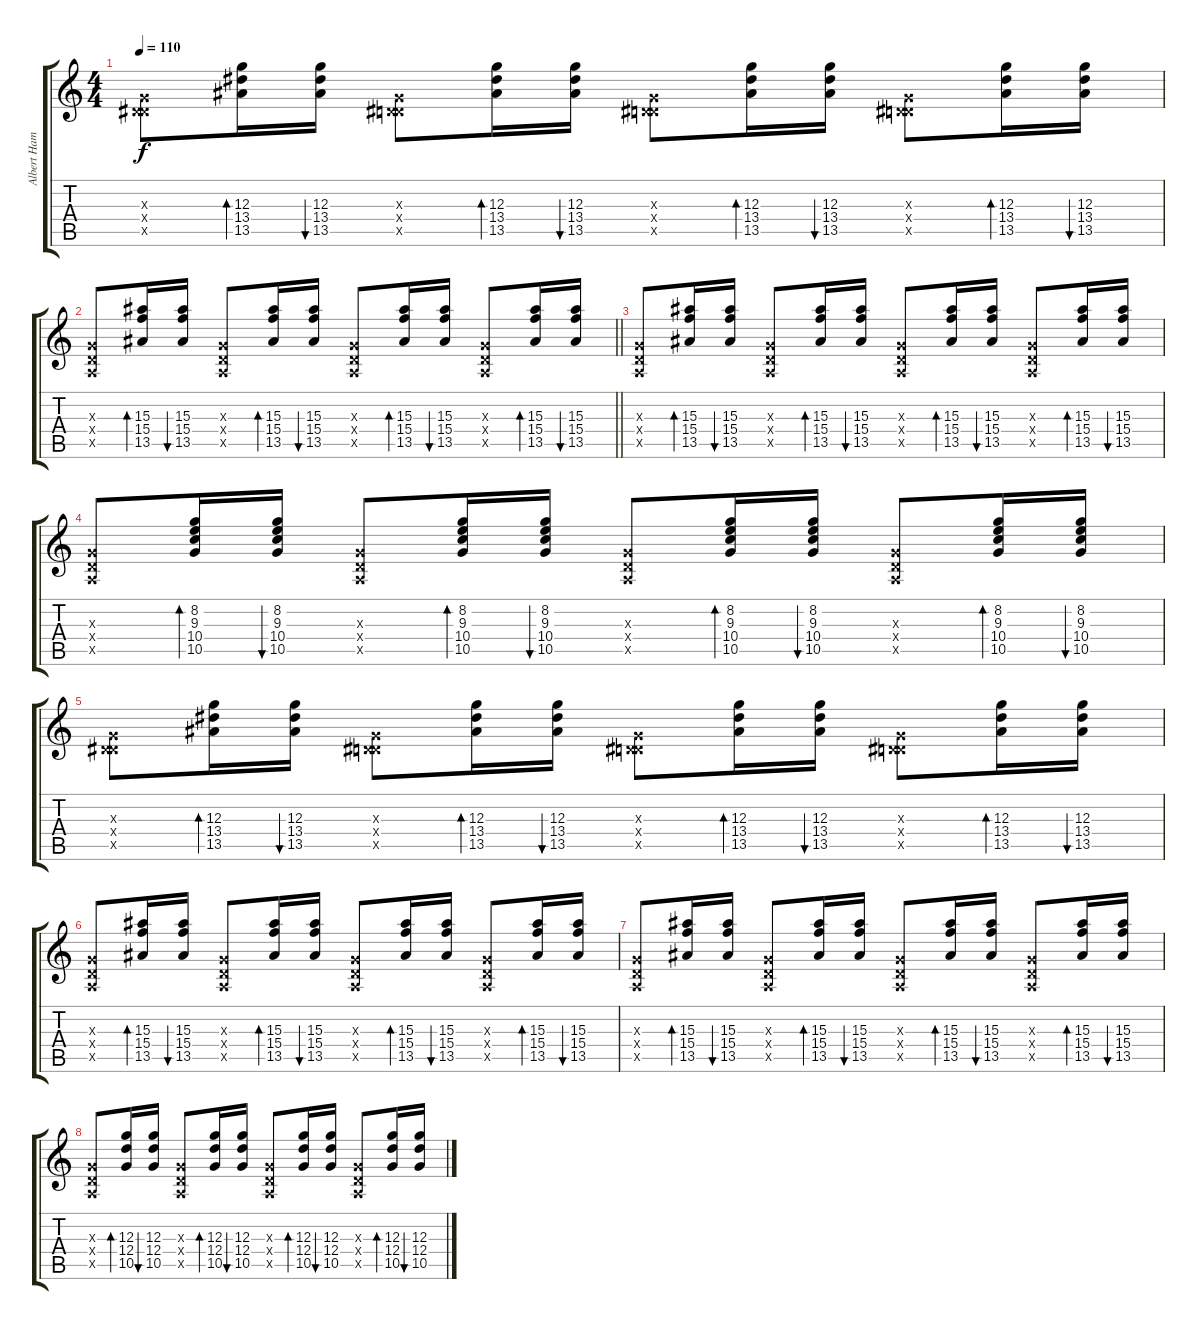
\track ("Albert Hammond Jr." "Albert Ham") {instrument distortionguitar}
\staff {score tabs}
\tuning (E4 B3 G3 D3 A2 E2) {hide}
\ts (4 4)
\tempo 110
\clef g2
\ks c
(0.3{x} 0.4{x} 6.5{x}).8{dy f} (12.3 13.4 13.5).16{bd 60} (12.3 13.4 13.5).16{bu 60} (0.3{x} 0.4{x} 6.5{x}).8 (12.3 13.4 13.5).16{bd 60} (12.3 13.4 13.5).16{bu 60} (0.3{x} 0.4{x} 6.5{x}).8 (12.3 13.4 13.5).16{bd 60} (12.3 13.4 13.5).16{bu 60} (0.3{x} 0.4{x} 6.5{x}).8 (12.3 13.4 13.5).16{bd 60} (12.3 13.4 13.5).16{bu 60} |
\barLineRight lightlight
(0.3{x} 0.4{x} 0.5{x}).8 (15.3 15.4 13.5).16{bd 60} (15.3 15.4 13.5).16{bu 60} (0.3{x} 0.4{x} 0.5{x}).8 (15.3 15.4 13.5).16{bd 60} (15.3 15.4 13.5).16{bu 60} (0.3{x} 0.4{x} 0.5{x}).8 (15.3 15.4 13.5).16{bd 60} (15.3 15.4 13.5).16{bu 60} (0.3{x} 0.4{x} 0.5{x}).8 (15.3 15.4 13.5).16{bd 60} (15.3 15.4 13.5).16{bu 480} |
(0.3{x} 0.4{x} 0.5{x}).8 (15.3 15.4 13.5).16{bd 60} (15.3 15.4 13.5).16{bu 60} (0.3{x} 0.4{x} 0.5{x}).8 (15.3 15.4 13.5).16{bd 60} (15.3 15.4 13.5).16{bu 60} (0.3{x} 0.4{x} 0.5{x}).8 (15.3 15.4 13.5).16{bd 60} (15.3 15.4 13.5).16{bu 60} (0.3{x} 0.4{x} 0.5{x}).8 (15.3 15.4 13.5).16{bd 60} (15.3 15.4 13.5).16{bu 480} |
(0.3{x} 0.4{x} 0.5{x}).8 (8.2 9.3 10.4 10.5).16{bd 480} (8.2 9.3 10.4 10.5).16{bu 480} (0.3{x} 0.4{x} 0.5{x}).8 (8.2 9.3 10.4 10.5).16{bd 480} (8.2 9.3 10.4 10.5).16{bu 480} (0.3{x} 0.4{x} 0.5{x}).8 (8.2 9.3 10.4 10.5).16{bd 480} (8.2 9.3 10.4 10.5).16{bu 480} (0.3{x} 0.4{x} 0.5{x}).8 (8.2 9.3 10.4 10.5).16{bd 480} (8.2 9.3 10.4 10.5).16{bu 480} |
(0.3{x} 0.4{x} 6.5{x}).8 (12.3 13.4 13.5).16{bd 60} (12.3 13.4 13.5).16{bu 60} (0.3{x} 0.4{x} 6.5{x}).8 (12.3 13.4 13.5).16{bd 60} (12.3 13.4 13.5).16{bu 60} (0.3{x} 0.4{x} 6.5{x}).8 (12.3 13.4 13.5).16{bd 60} (12.3 13.4 13.5).16{bu 60} (0.3{x} 0.4{x} 6.5{x}).8 (12.3 13.4 13.5).16{bd 60} (12.3 13.4 13.5).16{bu 60} |
(0.3{x} 0.4{x} 0.5{x}).8 (15.3 15.4 13.5).16{bd 60} (15.3 15.4 13.5).16{bu 60} (0.3{x} 0.4{x} 0.5{x}).8 (15.3 15.4 13.5).16{bd 60} (15.3 15.4 13.5).16{bu 60} (0.3{x} 0.4{x} 0.5{x}).8 (15.3 15.4 13.5).16{bd 60} (15.3 15.4 13.5).16{bu 60} (0.3{x} 0.4{x} 0.5{x}).8 (15.3 15.4 13.5).16{bd 60} (15.3 15.4 13.5).16{bu 480} |
(0.3{x} 0.4{x} 0.5{x}).8 (15.3 15.4 13.5).16{bd 60} (15.3 15.4 13.5).16{bu 60} (0.3{x} 0.4{x} 0.5{x}).8 (15.3 15.4 13.5).16{bd 60} (15.3 15.4 13.5).16{bu 60} (0.3{x} 0.4{x} 0.5{x}).8 (15.3 15.4 13.5).16{bd 60} (15.3 15.4 13.5).16{bu 60} (0.3{x} 0.4{x} 0.5{x}).8 (15.3 15.4 13.5).16{bd 60} (15.3 15.4 13.5).16{bu 480} |
(0.3{x} 0.4{x} 0.5{x}).8 (12.3 12.4 10.5).16{bd 480} (12.3 12.4 10.5).16{bu 480} (0.3{x} 0.4{x} 0.5{x}).8 (12.3 12.4 10.5).16{bd 480} (12.3 12.4 10.5).16{bu 480} (0.3{x} 0.4{x} 0.5{x}).8 (12.3 12.4 10.5).16{bd 480} (12.3 12.4 10.5).16{bu 480} (0.3{x} 0.4{x} 0.5{x}).8 (12.3 12.4 10.5).16{bd 480} (12.3 12.4 10.5).16{bu 480}
